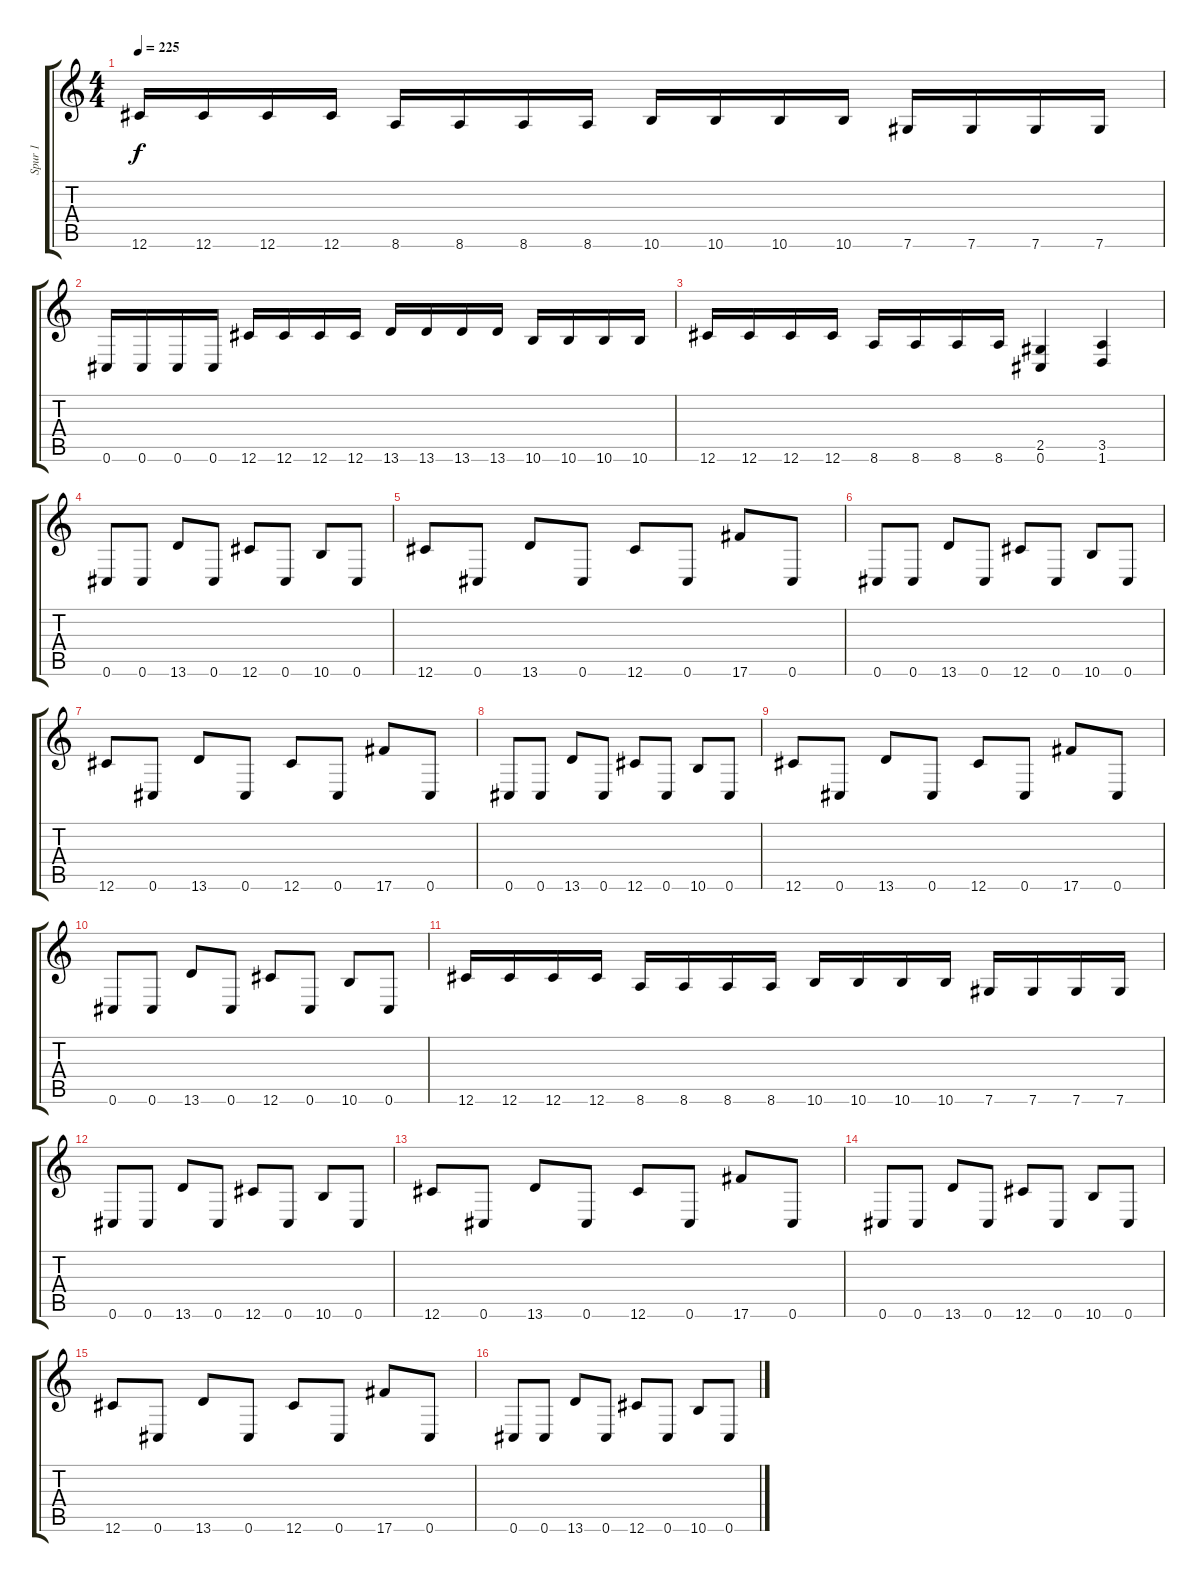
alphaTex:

\track ("Spur 1" "Spur 1") {instrument distortionguitar}
\staff {score tabs}
\tuning (Db4 Ab3 E3 B2 Gb2 Db2) {hide}
\ts (4 4)
\tempo 225
\clef g2
\ks c
12.6.16{dy f} 12.6.16 12.6.16 12.6.16 8.6.16 8.6.16 8.6.16 8.6.16 10.6.16 10.6.16 10.6.16 10.6.16 7.6.16 7.6.16 7.6.16 7.6.16 |
0.6.16 0.6.16 0.6.16 0.6.16 12.6.16 12.6.16 12.6.16 12.6.16 13.6.16 13.6.16 13.6.16 13.6.16 10.6.16 10.6.16 10.6.16 10.6.16 |
12.6.16 12.6.16 12.6.16 12.6.16 8.6.16 8.6.16 8.6.16 8.6.16 (2.5 0.6).4 (3.5 1.6).4 |
0.6.8 0.6.8 13.6.8 0.6.8 12.6.8 0.6.8 10.6.8 0.6.8 |
12.6.8 0.6.8 13.6.8 0.6.8 12.6.8 0.6.8 17.6.8 0.6.8 |
0.6.8 0.6.8 13.6.8 0.6.8 12.6.8 0.6.8 10.6.8 0.6.8 |
12.6.8 0.6.8 13.6.8 0.6.8 12.6.8 0.6.8 17.6.8 0.6.8 |
0.6.8 0.6.8 13.6.8 0.6.8 12.6.8 0.6.8 10.6.8 0.6.8 |
12.6.8 0.6.8 13.6.8 0.6.8 12.6.8 0.6.8 17.6.8 0.6.8 |
0.6.8 0.6.8 13.6.8 0.6.8 12.6.8 0.6.8 10.6.8 0.6.8 |
12.6.16 12.6.16 12.6.16 12.6.16 8.6.16 8.6.16 8.6.16 8.6.16 10.6.16 10.6.16 10.6.16 10.6.16 7.6.16 7.6.16 7.6.16 7.6.16 |
0.6.8 0.6.8 13.6.8 0.6.8 12.6.8 0.6.8 10.6.8 0.6.8 |
12.6.8 0.6.8 13.6.8 0.6.8 12.6.8 0.6.8 17.6.8 0.6.8 |
0.6.8 0.6.8 13.6.8 0.6.8 12.6.8 0.6.8 10.6.8 0.6.8 |
12.6.8 0.6.8 13.6.8 0.6.8 12.6.8 0.6.8 17.6.8 0.6.8 |
0.6.8 0.6.8 13.6.8 0.6.8 12.6.8 0.6.8 10.6.8 0.6.8
